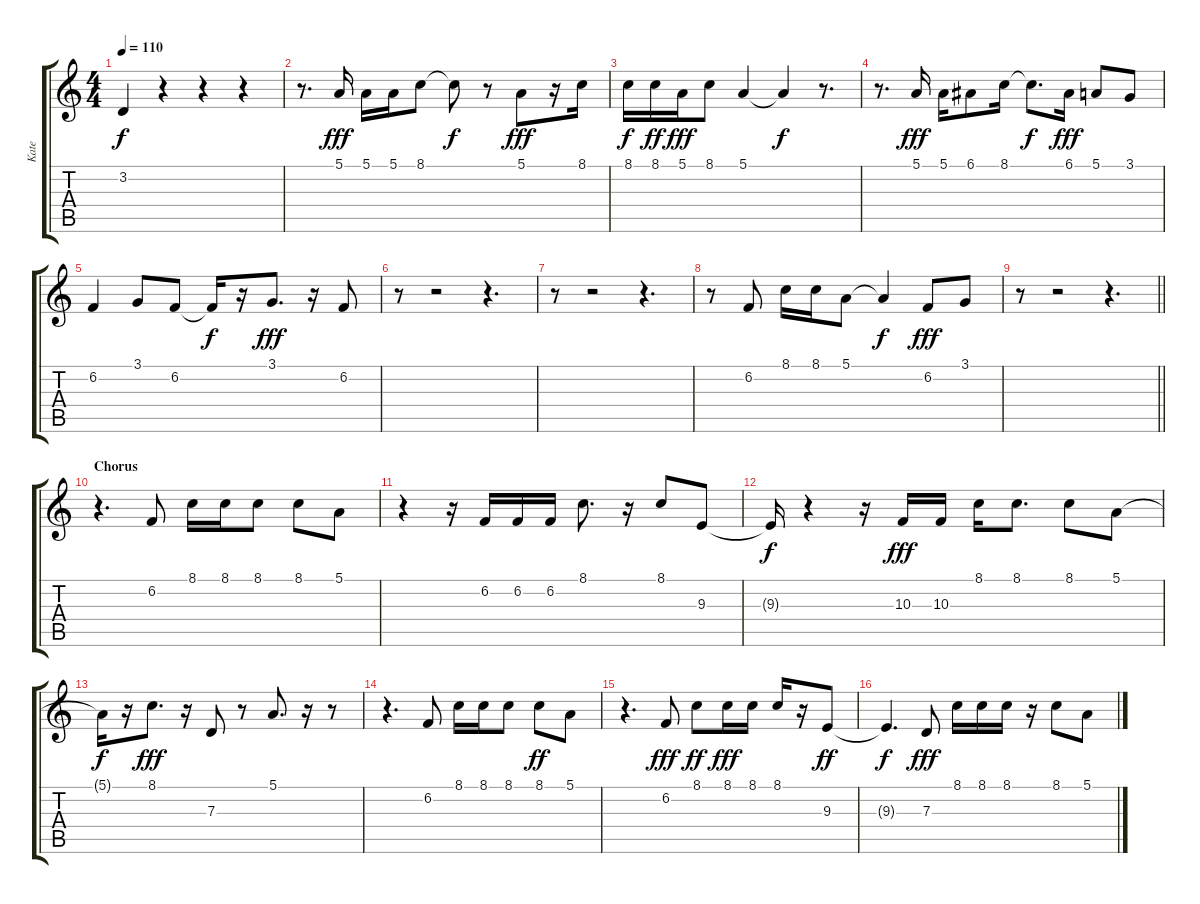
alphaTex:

\track ("Kate " "Kate ") {instrument fx5brightness}
\staff {score tabs}
\tuning (E4 B3 G3 D3 A2 E2) {hide}
\ts (4 4)
\tempo 110
\clef g2
\ks c
3.2{t}.4{dy f} r.4 r.4 r.4 |
r.8{d} 5.1.16{dy fff} 5.1.16 5.1.16 8.1.8 8.1{t}.8{dy f} r.8 5.1.8{dy fff} r.16 8.1.16 |
8.1.16{dy f} 8.1.16{dy ff} 5.1.16{dy fff} 8.1.8 5.1.4 5.1{t}.4{dy f} r.8{d} |
r.8{d} 5.1.16{dy fff} 5.1.16 6.1.8 8.1.16 8.1{t}.8{d dy f} 6.1.16{dy fff} 5.1.8 3.1.8 |
6.2.4 3.1.8 6.2.8 6.2{t}.16{dy f} r.16 3.1.8{d dy fff} r.16 6.2.8 |
r.8 r.2 r.4{d} |
r.8 r.2 r.4{d} |
r.8 6.2.8 8.1.16 8.1.16 5.1.8 5.1{t}.4{dy f} 6.2.8{dy fff} 3.1.8 |
\barLineRight lightlight
r.8 r.2 r.4{d} |
\section ("" "Chorus")
r.4{d} 6.2.8 8.1.16 8.1.16 8.1.8 8.1.8 5.1.8 |
r.4 r.16 6.2.16 6.2.16 6.2.16 8.1.8{d} r.16 8.1.8 9.3.8 |
9.3{t}.16{dy f} r.4 r.16 10.3.16{dy fff} 10.3.16 8.1.16 8.1.8{d} 8.1.8 5.1.8 |
5.1{t}.16{dy f} r.16 8.1.8{d dy fff} r.16 7.3.8 r.8 5.1.8{d} r.16 r.8 |
r.4{d} 6.2.8 8.1.16 8.1.16 8.1.8 8.1.8{dy ff} 5.1.8 |
r.4{d} 6.2.8{dy fff} 8.1.8{dy ff} 8.1.16{dy fff} 8.1.16 8.1.16 r.16 9.3.8{dy ff} |
9.3{t}.4{d dy f} 7.3.8{dy fff} 8.1.16 8.1.16 8.1.16 r.16 8.1.8 5.1.8
